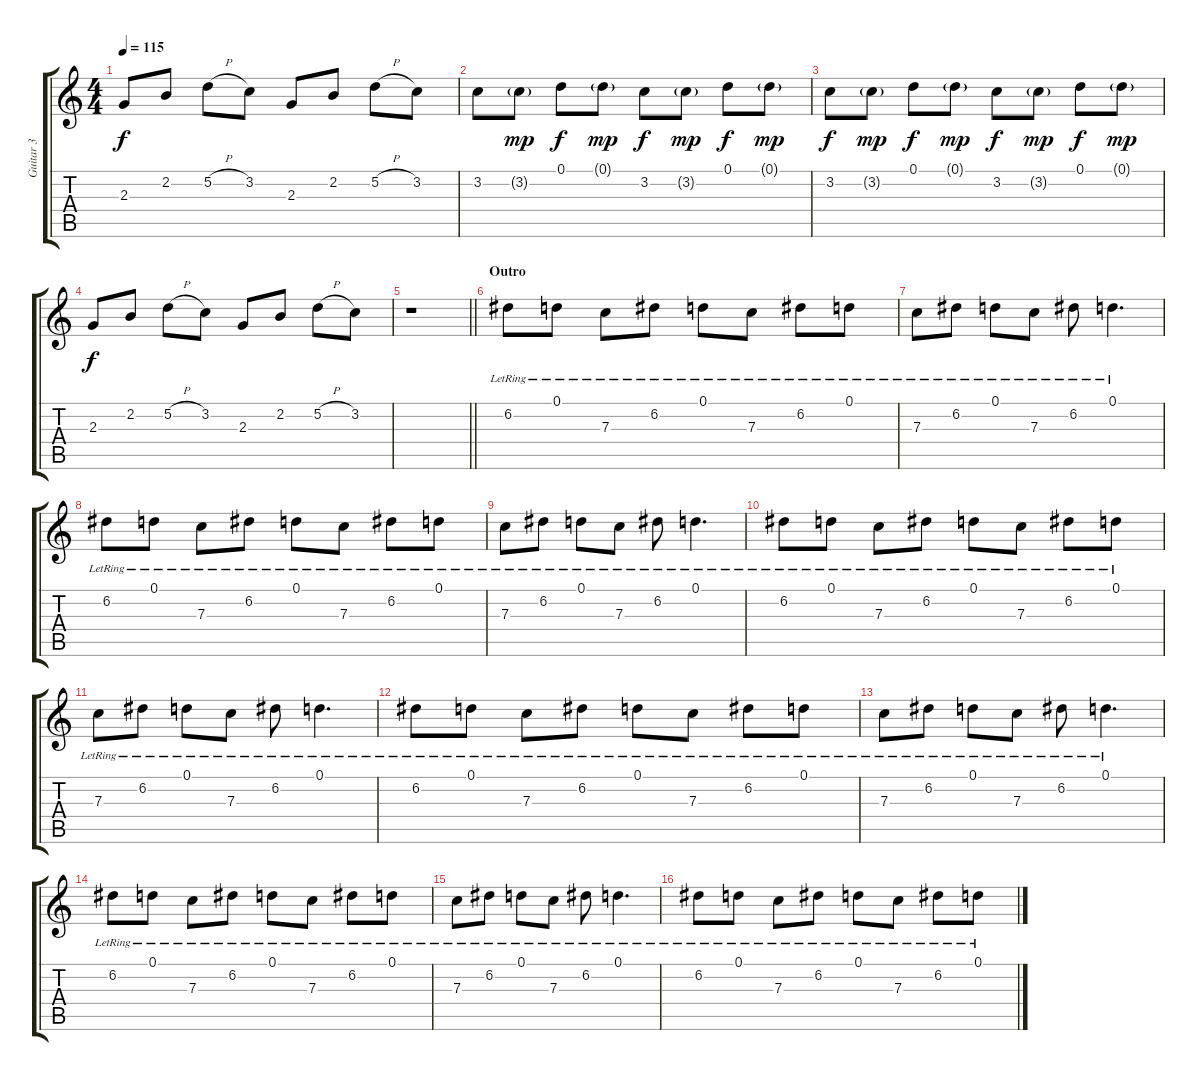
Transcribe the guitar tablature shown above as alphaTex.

\track ("Guitar 3" "Guitar 3") {instrument electricguitarclean}
\staff {score tabs}
\tuning (D4 A3 F3 C3 G2 C2) {hide}
\ts (4 4)
\tempo 115
\clef g2
\ks c
2.3.8{dy f} 2.2.8 5.2{h}.8 3.2.8 2.3.8 2.2.8 5.2{h}.8 3.2.8 |
3.2.8 3.2{g}.8{dy mp} 0.1.8{dy f} 0.1{g}.8{dy mp} 3.2.8{dy f} 3.2{g}.8{dy mp} 0.1.8{dy f} 0.1{g}.8{dy mp} |
3.2.8{dy f} 3.2{g}.8{dy mp} 0.1.8{dy f} 0.1{g}.8{dy mp} 3.2.8{dy f} 3.2{g}.8{dy mp} 0.1.8{dy f} 0.1{g}.8{dy mp} |
2.3.8{dy f} 2.2.8 5.2{h}.8 3.2.8 2.3.8 2.2.8 5.2{h}.8 3.2.8 |
\barLineRight lightlight
r.1 |
\section ("" "Outro")
6.2{lr}.8 0.1{lr}.8 7.3{lr}.8 6.2{lr}.8 0.1{lr}.8 7.3{lr}.8 6.2{lr}.8 0.1{lr}.8 |
7.3{lr}.8 6.2{lr}.8 0.1{lr}.8 7.3{lr}.8 6.2{lr}.8 0.1{lr}.4{d} |
6.2{lr}.8 0.1{lr}.8 7.3{lr}.8 6.2{lr}.8 0.1{lr}.8 7.3{lr}.8 6.2{lr}.8 0.1{lr}.8 |
7.3{lr}.8 6.2{lr}.8 0.1{lr}.8 7.3{lr}.8 6.2{lr}.8 0.1{lr}.4{d} |
6.2{lr}.8 0.1{lr}.8 7.3{lr}.8 6.2{lr}.8 0.1{lr}.8 7.3{lr}.8 6.2{lr}.8 0.1{lr}.8 |
7.3{lr}.8 6.2{lr}.8 0.1{lr}.8 7.3{lr}.8 6.2{lr}.8 0.1{lr}.4{d} |
6.2{lr}.8 0.1{lr}.8 7.3{lr}.8 6.2{lr}.8 0.1{lr}.8 7.3{lr}.8 6.2{lr}.8 0.1{lr}.8 |
7.3{lr}.8 6.2{lr}.8 0.1{lr}.8 7.3{lr}.8 6.2{lr}.8 0.1{lr}.4{d} |
6.2{lr}.8 0.1{lr}.8 7.3{lr}.8 6.2{lr}.8 0.1{lr}.8 7.3{lr}.8 6.2{lr}.8 0.1{lr}.8 |
7.3{lr}.8 6.2{lr}.8 0.1{lr}.8 7.3{lr}.8 6.2{lr}.8 0.1{lr}.4{d} |
6.2{lr}.8 0.1{lr}.8 7.3{lr}.8 6.2{lr}.8 0.1{lr}.8 7.3{lr}.8 6.2{lr}.8 0.1{lr}.8
